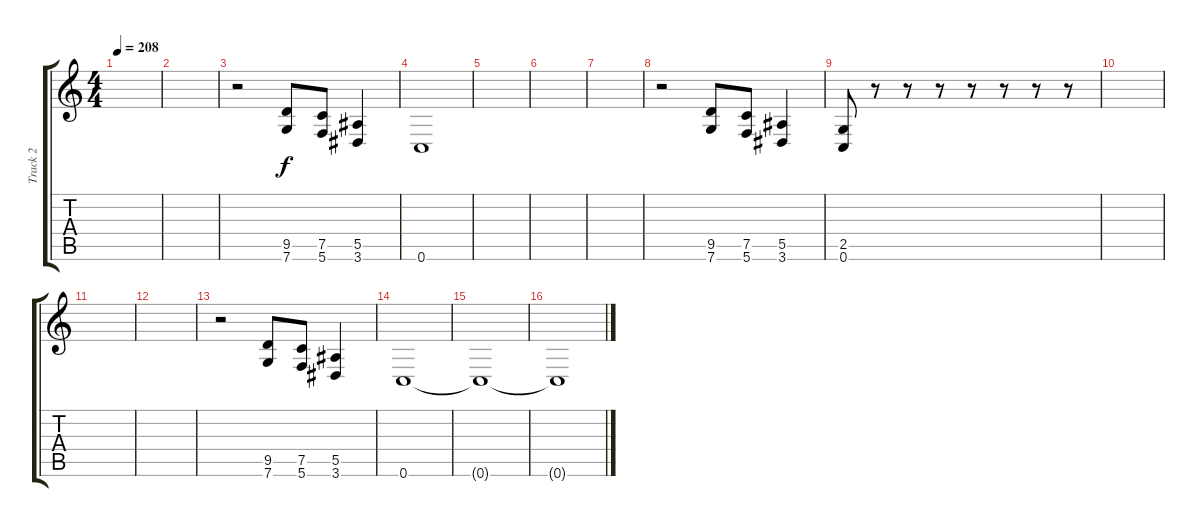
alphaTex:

\track ("Track 2" "Track 2") {instrument distortionguitar}
\staff {score tabs}
\tuning (C4 G3 Eb3 Bb2 F2 C2) {hide}
\ts (4 4)
\tempo 208
\clef g2
\ks c
|
|
r.2 (9.5 7.6).8 (7.5 5.6).8 (5.5 3.6).4 |
0.6.1 |
|
|
|
r.2 (9.5 7.6).8 (7.5 5.6).8 (5.5 3.6).4 |
(2.5 0.6).8 r.8 r.8 r.8 r.8 r.8 r.8 r.8 |
|
|
|
r.2 (9.5 7.6).8 (7.5 5.6).8 (5.5 3.6).4 |
0.6.1 |
0.6{t}.1 |
0.6{t}.1
